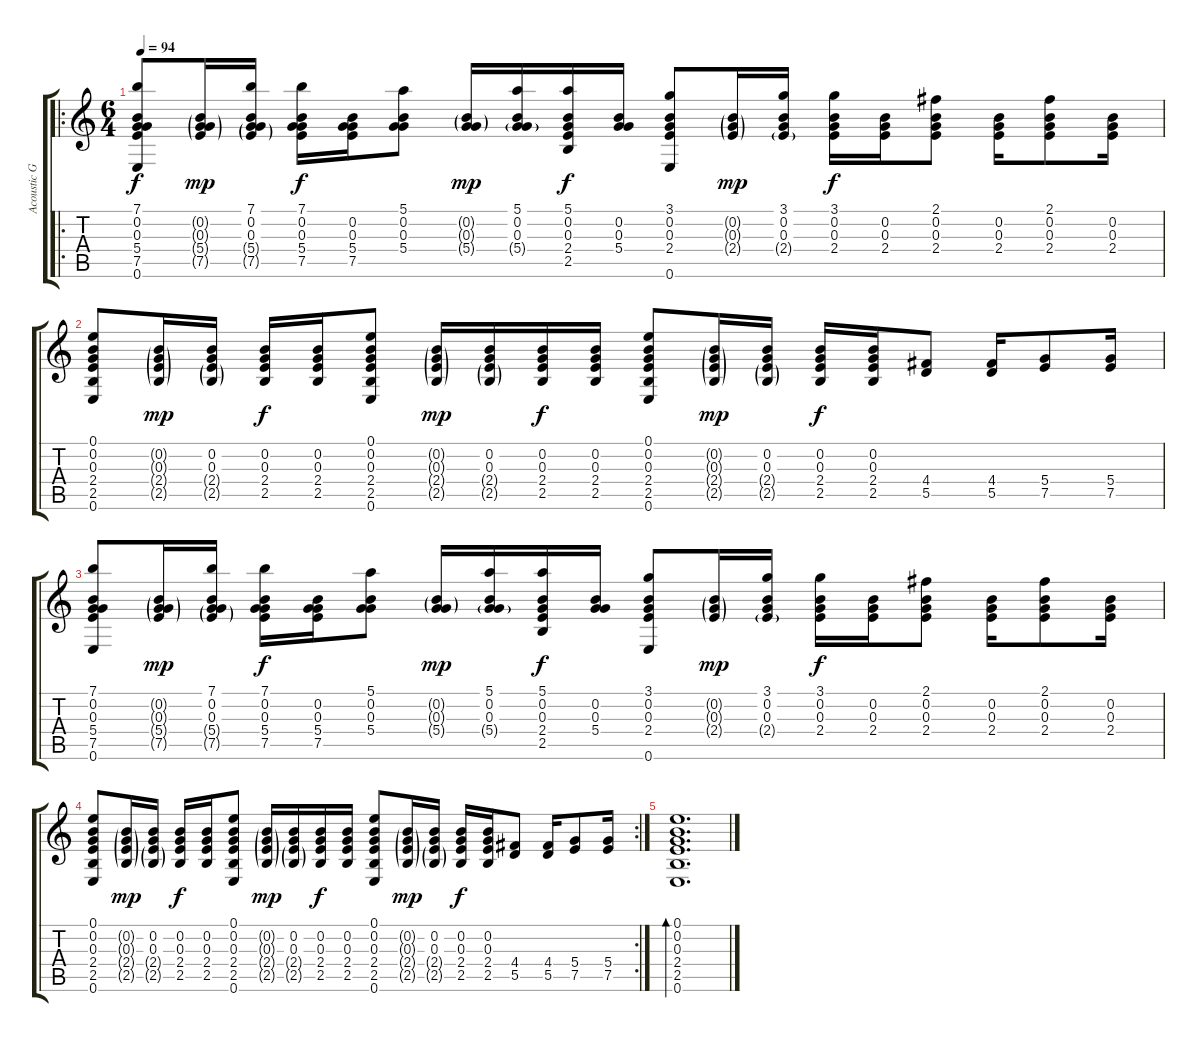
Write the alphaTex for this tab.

\track ("Acoustic Guitar" "Acoustic G") {instrument acousticguitarsteel}
\staff {score tabs}
\tuning (E4 B3 G3 D3 A2 E2) {hide}
\ro
\ts (6 4)
\tempo 94
\clef g2
\ks c
(7.1 0.2 0.3 5.4 7.5 0.6).8{dy f} (0.2{g} 0.3{g} 5.4{g} 7.5{g}).16{dy mp} (7.1 0.2 0.3 5.4{g} 7.5{g}).16 (7.1 0.2 0.3 5.4 7.5).16{dy f} (0.2 0.3 5.4 7.5).16 (5.1 0.2 0.3 5.4).8 (0.2{g} 0.3{g} 5.4{g}).16{dy mp} (5.1 0.2 0.3 5.4{g}).16 (5.1 0.2 0.3 2.4 2.5).16{dy f} (0.2 0.3 5.4).16 (3.1 0.2 0.3 2.4 0.6).8 (0.2{g} 0.3{g} 2.4{g}).16{dy mp} (3.1 0.2 0.3 2.4{g}).16 (3.1 0.2 0.3 2.4).16{dy f} (0.2 0.3 2.4).16 (2.1 0.2 0.3 2.4).8 (0.2 0.3 2.4).16 (2.1 0.2 0.3 2.4).8 (0.2 0.3 2.4).16 |
(0.1 0.2 0.3 2.4 2.5 0.6).8 (0.2{g} 0.3{g} 2.4{g} 2.5{g}).16{dy mp} (0.2 0.3 2.4{g} 2.5{g}).16 (0.2 0.3 2.4 2.5).16{dy f} (0.2 0.3 2.4 2.5).16 (0.1 0.2 0.3 2.4 2.5 0.6).8 (0.2{g} 0.3{g} 2.4{g} 2.5{g}).16{dy mp} (0.2 0.3 2.4{g} 2.5{g}).16 (0.2 0.3 2.4 2.5).16{dy f} (0.2 0.3 2.4 2.5).16 (0.1 0.2 0.3 2.4 2.5 0.6).8 (0.2{g} 0.3{g} 2.4{g} 2.5{g}).16{dy mp} (0.2 0.3 2.4{g} 2.5{g}).16 (0.2 0.3 2.4 2.5).16{dy f} (0.2 0.3 2.4 2.5).16 (4.4 5.5).8 (4.4 5.5).16 (5.4 7.5).8 (5.4 7.5).16 |
(7.1 0.2 0.3 5.4 7.5 0.6).8 (0.2{g} 0.3{g} 5.4{g} 7.5{g}).16{dy mp} (7.1 0.2 0.3 5.4{g} 7.5{g}).16 (7.1 0.2 0.3 5.4 7.5).16{dy f} (0.2 0.3 5.4 7.5).16 (5.1 0.2 0.3 5.4).8 (0.2{g} 0.3{g} 5.4{g}).16{dy mp} (5.1 0.2 0.3 5.4{g}).16 (5.1 0.2 0.3 2.4 2.5).16{dy f} (0.2 0.3 5.4).16 (3.1 0.2 0.3 2.4 0.6).8 (0.2{g} 0.3{g} 2.4{g}).16{dy mp} (3.1 0.2 0.3 2.4{g}).16 (3.1 0.2 0.3 2.4).16{dy f} (0.2 0.3 2.4).16 (2.1 0.2 0.3 2.4).8 (0.2 0.3 2.4).16 (2.1 0.2 0.3 2.4).8 (0.2 0.3 2.4).16 |
\rc 2
(0.1 0.2 0.3 2.4 2.5 0.6).8 (0.2{g} 0.3{g} 2.4{g} 2.5{g}).16{dy mp} (0.2 0.3 2.4{g} 2.5{g}).16 (0.2 0.3 2.4 2.5).16{dy f} (0.2 0.3 2.4 2.5).16 (0.1 0.2 0.3 2.4 2.5 0.6).8 (0.2{g} 0.3{g} 2.4{g} 2.5{g}).16{dy mp} (0.2 0.3 2.4{g} 2.5{g}).16 (0.2 0.3 2.4 2.5).16{dy f} (0.2 0.3 2.4 2.5).16 (0.1 0.2 0.3 2.4 2.5 0.6).8 (0.2{g} 0.3{g} 2.4{g} 2.5{g}).16{dy mp} (0.2 0.3 2.4{g} 2.5{g}).16 (0.2 0.3 2.4 2.5).16{dy f} (0.2 0.3 2.4 2.5).16 (4.4 5.5).8 (4.4 5.5).16 (5.4 7.5).8 (5.4 7.5).16 |
(0.1 0.2 0.3 2.4 2.5 0.6).1{d bd 120}
